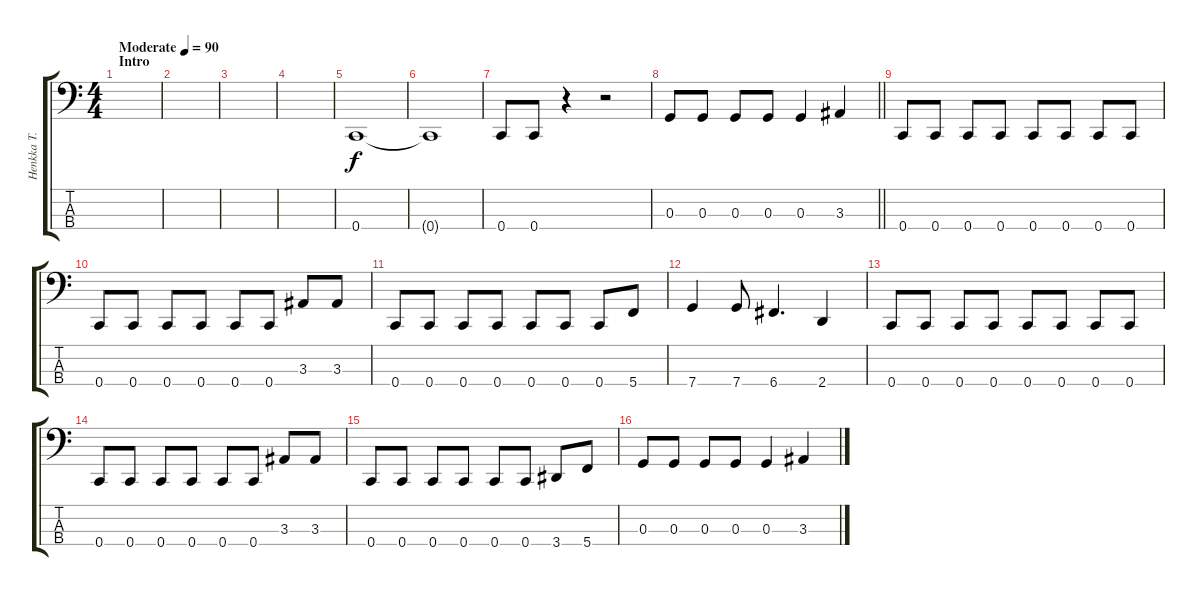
\track ("Henkka T. Blacksmith" "Henkka T. ") {instrument electricbasspick}
\staff {score tabs}
\tuning (F2 C2 G1 C1) {hide}
\ts (4 4)
\section ("" "Intro")
\tempo (90 "Moderate")
\clef f4
\ks c
|
|
|
|
0.4.1 |
0.4{t}.1 |
0.4.8 0.4.8 r.4 r.2 |
\barLineRight lightlight
0.3.8 0.3.8 0.3.8 0.3.8 0.3.4 3.3.4 |
0.4.8 0.4.8 0.4.8 0.4.8 0.4.8 0.4.8 0.4.8 0.4.8 |
0.4.8 0.4.8 0.4.8 0.4.8 0.4.8 0.4.8 3.3.8 3.3.8 |
0.4.8 0.4.8 0.4.8 0.4.8 0.4.8 0.4.8 0.4.8 5.4.8 |
7.4.4 7.4.8 6.4.4{d} 2.4.4 |
0.4.8 0.4.8 0.4.8 0.4.8 0.4.8 0.4.8 0.4.8 0.4.8 |
0.4.8 0.4.8 0.4.8 0.4.8 0.4.8 0.4.8 3.3.8 3.3.8 |
0.4.8 0.4.8 0.4.8 0.4.8 0.4.8 0.4.8 3.4.8 5.4.8 |
0.3.8 0.3.8 0.3.8 0.3.8 0.3.4 3.3.4
